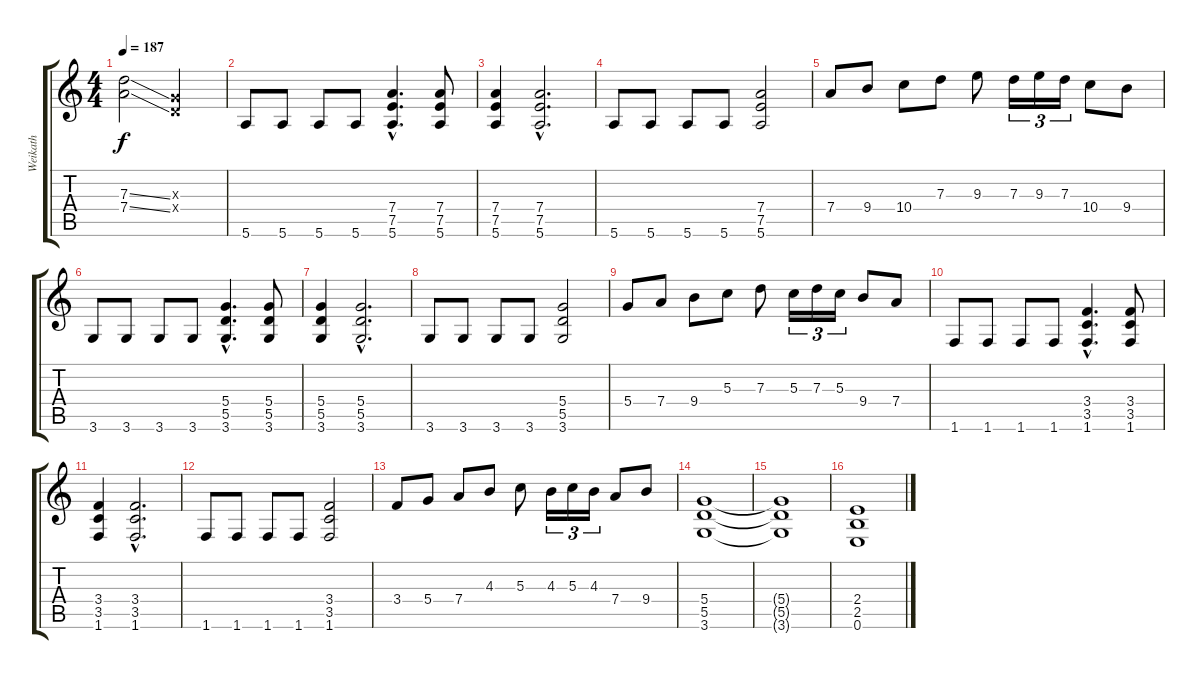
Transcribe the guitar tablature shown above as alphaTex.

\track ("Weikath" "Weikath") {instrument distortionguitar}
\staff {score tabs}
\tuning (E4 B3 G3 D3 A2 E2) {hide}
\ts (4 4)
\tempo 187
\clef g2
\ks c
(7.3{ss} 7.4{ss}).2{dy f} (0.3{x} 0.4{x}).2 |
5.6.8 5.6.8 5.6.8 5.6.8 (7.4{hac} 7.5{hac} 5.6{hac}).4{d} (7.4 7.5 5.6).8 |
(7.4 7.5 5.6).4 (7.4{hac} 7.5{hac} 5.6{hac}).2{d} |
5.6.8 5.6.8 5.6.8 5.6.8 (7.4 7.5 5.6).2 |
7.4.8 9.4.8 10.4.8 7.3.8 9.3.8 7.3.16{tu (3 2)} 9.3.16{tu (3 2)} 7.3.16{tu (3 2)} 10.4.8 9.4.8 |
3.6.8 3.6.8 3.6.8 3.6.8 (5.4{hac} 5.5{hac} 3.6{hac}).4{d} (5.4 5.5 3.6).8 |
(5.4 5.5 3.6).4 (5.4{hac} 5.5{hac} 3.6{hac}).2{d} |
3.6.8 3.6.8 3.6.8 3.6.8 (5.4 5.5 3.6).2 |
5.4.8 7.4.8 9.4.8 5.3.8 7.3.8 5.3.16{tu (3 2)} 7.3.16{tu (3 2)} 5.3.16{tu (3 2)} 9.4.8 7.4.8 |
1.6.8 1.6.8 1.6.8 1.6.8 (3.4{hac} 3.5{hac} 1.6{hac}).4{d} (3.4 3.5 1.6).8 |
(3.4 3.5 1.6).4 (3.4{hac} 3.5{hac} 1.6{hac}).2{d} |
1.6.8 1.6.8 1.6.8 1.6.8 (3.4 3.5 1.6).2 |
3.4.8 5.4.8 7.4.8 4.3.8 5.3.8 4.3.16{tu (3 2)} 5.3.16{tu (3 2)} 4.3.16{tu (3 2)} 7.4.8 9.4.8 |
(5.4 5.5 3.6).1 |
(5.4{t} 5.5{t} 3.6{t}).1 |
(2.4 2.5 0.6).1
